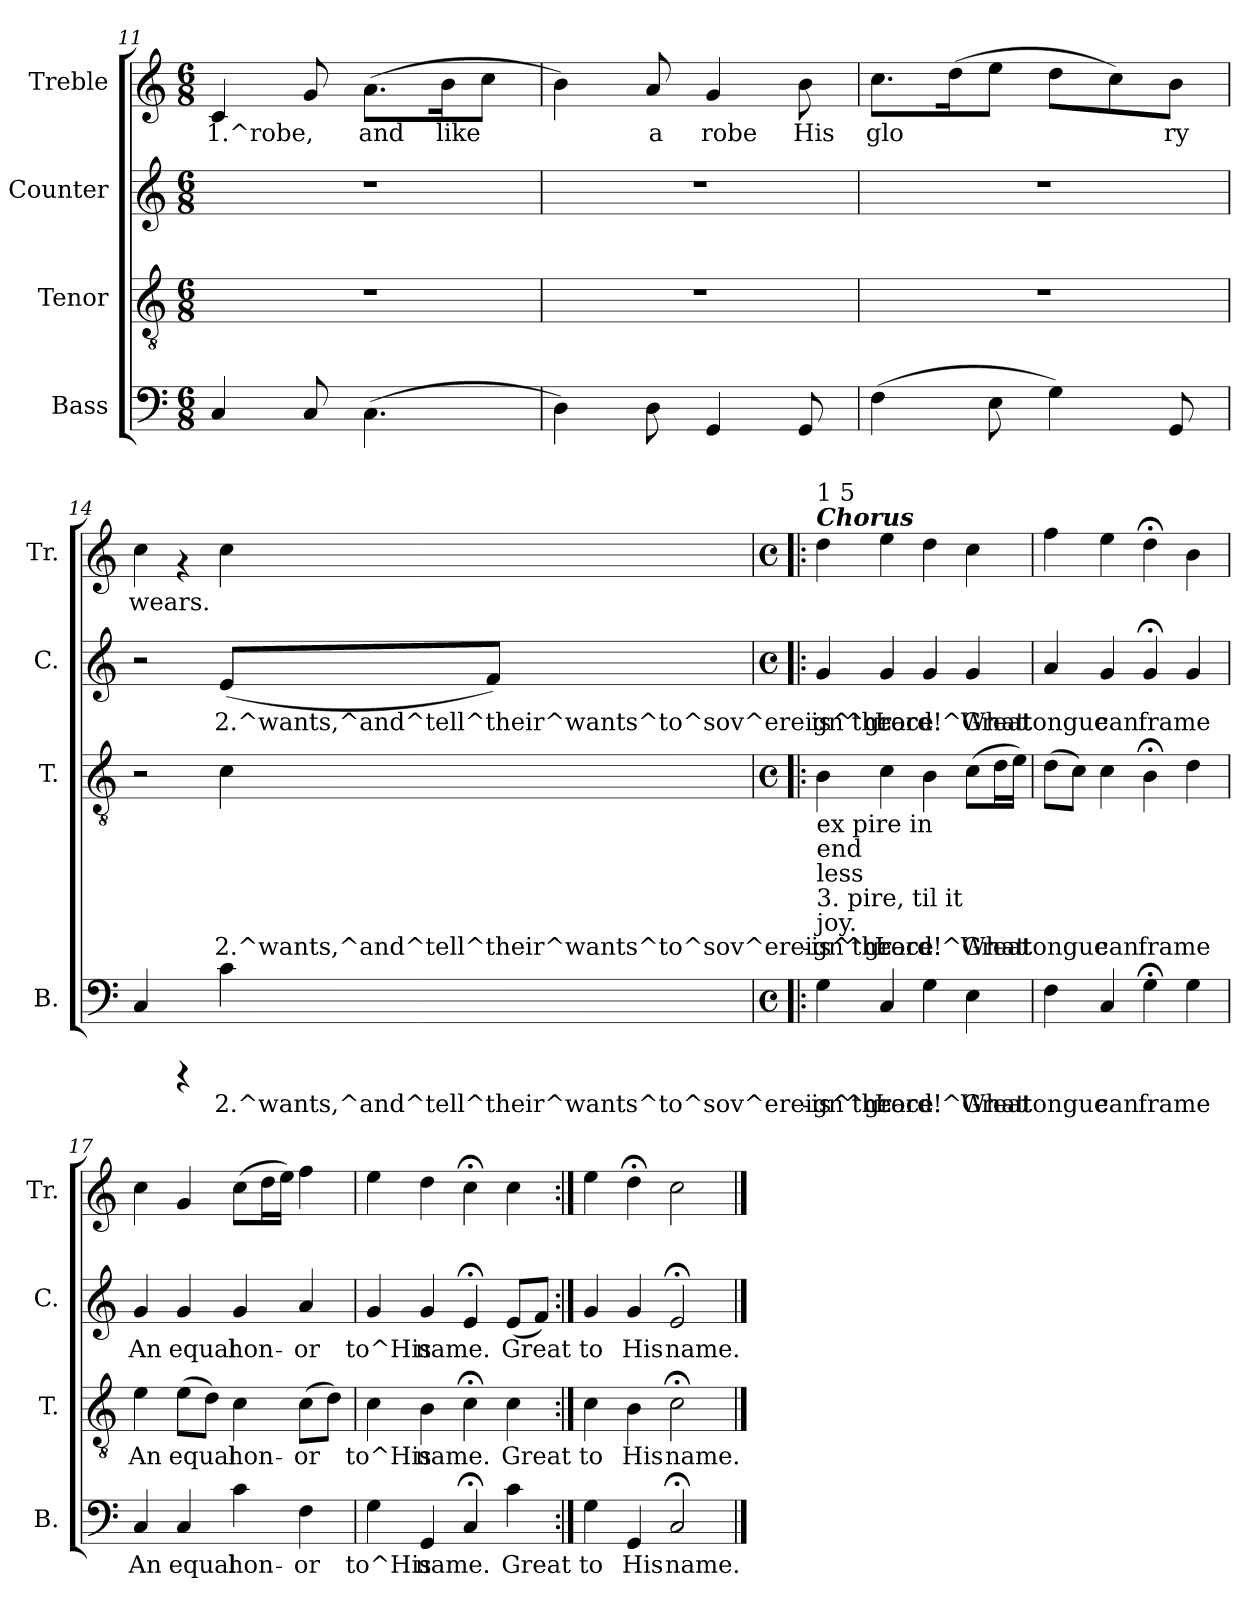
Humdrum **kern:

**kern	**text	**kern	**text	**kern	**text	**kern	**text
*part4	*part4	*part3	*part3	*part2	*part2	*part1	*part1
*staff4	*staff4	*staff3	*staff3	*staff2	*staff2	*staff1	*staff1
*I"Bass	*	*I"Tenor	*	*I"Counter	*	*I"Treble	*
*I'B.	*	*I'T.	*	*I'C.	*	*I'Tr.	*
!!LO:PB:g=z
*clefF4	*	*clefGv2	*	*clefG2	*	*clefG2	*
*k[]	*	*k[]	*	*k[]	*	*k[]	*
*C:	*	*C:	*	*C:	*	*C:	*
*M6/8	*	*M6/8	*	*M6/8	*	*M6/8	*
=11	=11	=11	=11	=11	=11	=11	=11
!	!LO:LY:a:rj	!	!	!	!	!	!LO:LY:b:rj
4C/	.	2.r	.	2.r	.	4c/	1.^robe,
!	!LO:LY:a:rj	!	!	!	!	!	!LO:LY:b:rj
8C/	.	.	.	.	.	8g/	.
!	!LO:LY:a:rj	!	!	!	!	!	!LO:LY:b:rj
(>4.C\	.	.	.	.	.	(>8.a\L	and
!	!	!	!	!	!	!	!LO:LY:b:rj
.	.	.	.	.	.	16b\	like-
!	!	!	!	!	!	!	!LO:LY:b:rj
.	.	.	.	.	.	8cc\J	--
=12	=12	=12	=12	=12	=12	=12	=12
!	!LO:LY:a:rj	!	!	!	!	!	!LO:LY:b:rj
4D\)	.	2.r	.	2.r	.	4b\)	--
!	!LO:LY:a:rj	!	!	!	!	!	!LO:LY:b:rj
8D\	.	.	.	.	.	8a/	-a
!	!LO:LY:a:rj	!	!	!	!	!	!LO:LY:b:rj
4GG/	.	.	.	.	.	4g/	robe
!	!LO:LY:a:rj	!	!	!	!	!	!LO:LY:b:rj
8GG/	.	.	.	.	.	8b\	His
=13	=13	=13	=13	=13	=13	=13	=13
!	!LO:LY:a:rj	!	!	!	!	!	!LO:LY:b:rj
(>4F\	.	2.r	.	2.r	.	8.cc\L	glo-
!	!	!	!	!	!	!	!LO:LY:b:rj
.	.	.	.	.	.	(>16dd\	--
!	!LO:LY:a:rj	!	!	!	!	!	!LO:LY:b:rj
8E\	.	.	.	.	.	8ee\J	--
!	!LO:LY:a:rj	!	!	!	!	!	!LO:LY:b:rj
4G\)	.	.	.	.	.	8dd\L	--
!	!	!	!	!	!	!	!LO:LY:b:rj
.	.	.	.	.	.	8cc\)	--
!	!LO:LY:a:rj	!	!	!	!	!	!LO:LY:b:rj
8GG/	.	.	.	.	.	8b\J	-ry
=14	=14	=14	=14	=14	=14	=14	=14
!	!LO:LY:a:rj	!	!	!	!	!	!LO:LY:b:rj
4C/	.	2r	.	2r	.	4cc\	wears.
4rCCC	.	.	.	.	.	4rf	.
!	!LO:LY:a:rj	!	!LO:LY:a:rj	!	!LO:LY:b:rj	!	!LO:LY:b:rj
4c\	2.^wants,^and^tell^their^wants^to^sov^ereign^grace.^Great-	4c\	2.^wants,^and^tell^their^wants^to^sov^ereign^grace.^Great-	(<8e/L	2.^wants,^and^tell^their^wants^to^sov^ereign^grace.^Great-	4cc\	.
!	!	!	!	!	!LO:LY:b:rj	!	!
.	.	.	.	8f/J)	--	.	.
=15!|:	=15!|:	=15!|:	=15!|:	=15!|:	=15!|:	=15!|:	=15!|:
*M4/4	*	*M4/4	*	*M4/4	*	*M4/4	*
*met(c)	*	*met(c)	*	*met(c)	*	*met(c)	*
!	!	!	!	!	!	!LO:TX:a:Bi:t=Chorus	!
!	!	!	!	!	!	!LO:TX:a:t=1 5	!
!	!	!LO:TX:b:t=ex pire in	!	!	!	!	!
!	!	!LO:TX:b:t=end	!	!	!	!	!
!	!	!LO:TX:b:t=less	!	!	!	!	!
!	!	!LO:TX:b:t=3. pire, til it	!	!	!	!	!
!	!	!LO:TX:b:t=joy.	!	!	!	!	!
!	!LO:LY:a:rj	!	!LO:LY:a:rj	!	!LO:LY:b:rj	!	!LO:LY:b:rj
4G\	-is^the	4B\	-is^the	4g/	-is^the	4dd\	.
!	!LO:LY:a:rj	!	!LO:LY:a:rj	!	!LO:LY:b:rj	!	!LO:LY:b:rj
4C/	Lord!	4c\	Lord!	4g/	Lord!	4ee\	.
!	!LO:LY:a:rj	!	!LO:LY:a:rj	!	!LO:LY:b:rj	!	!LO:LY:b:rj
4G\	.	4B\	.	4g/	.	4dd\	.
!	!LO:LY:a:rj	!	!LO:LY:a:rj	!	!LO:LY:b:rj	!	!LO:LY:b:rj
4E\	What	(>8c\L	What	4g/	What	4cc\	.
!	!	!	!LO:LY:a:rj	!	!	!	!
.	.	16d\	.	.	.	.	.
!	!	!	!LO:LY:a:rj	!	!	!	!
.	.	16e\J)	.	.	.	.	.
=16	=16	=16	=16	=16	=16	=16	=16
!	!LO:LY:a:rj	!	!LO:LY:a:rj	!	!LO:LY:b:rj	!	!LO:LY:b:rj
4F\	tongue	(>8d\L	tongue	4a/	tongue	4ff\	.
!	!	!	!LO:LY:a:rj	!	!	!	!
.	.	8c\J)	.	.	.	.	.
!	!LO:LY:a:rj	!	!LO:LY:a:rj	!	!LO:LY:b:rj	!	!LO:LY:b:rj
4C/	can	4c\	can	4g/	can	4ee\	.
!	!LO:LY:a:rj	!	!LO:LY:a:rj	!	!LO:LY:b:rj	!	!LO:LY:b:rj
4G;<\	frame	4B;<\	frame	4g;</	frame	4dd;<\	.
!	!LO:LY:a:rj	!	!LO:LY:a:rj	!	!LO:LY:b:rj	!	!LO:LY:b:rj
4G\	.	4d\	.	4g/	.	4b\	.
=17	=17	=17	=17	=17	=17	=17	=17
!	!LO:LY:a:rj	!	!LO:LY:a:rj	!	!LO:LY:b:rj	!	!LO:LY:b:rj
4C/	An	4e\	An	4g/	An	4cc\	.
!	!LO:LY:a:rj	!	!LO:LY:a:rj	!	!LO:LY:b:rj	!	!LO:LY:b:rj
4C/	equal	(>8e\L	equal	4g/	equal	4g/	.
!	!	!	!LO:LY:a:rj	!	!	!	!
.	.	8d\J)	.	.	.	.	.
!	!LO:LY:a:rj	!	!LO:LY:a:rj	!	!LO:LY:b:rj	!	!LO:LY:b:rj
4c\	hon-	4c\	hon-	4g/	hon-	(>8cc\L	.
!	!	!	!	!	!	!	!LO:LY:b:rj
.	.	.	.	.	.	16dd\	.
!	!	!	!	!	!	!	!LO:LY:b:rj
.	.	.	.	.	.	16ee\J)	.
!	!LO:LY:a:rj	!	!LO:LY:a:rj	!	!LO:LY:b:rj	!	!LO:LY:b:rj
4F\	-or	(>8c\L	-or	4a/	-or	4ff\	.
!	!	!	!LO:LY:a:rj	!	!	!	!
.	.	8d\J)	.	.	.	.	.
=18	=18	=18	=18	=18	=18	=18	=18
!	!LO:LY:a:rj	!	!LO:LY:a:rj	!	!LO:LY:b:rj	!	!LO:LY:b:rj
4G\	to^His	4c\	to^His	4g/	to^His	4ee\	.
!	!LO:LY:a:rj	!	!LO:LY:a:rj	!	!LO:LY:b:rj	!	!LO:LY:b:rj
4GG/	name.	4B\	name.	4g/	name.	4dd\	.
!	!LO:LY:a:rj	!	!LO:LY:a:rj	!	!LO:LY:b:rj	!	!LO:LY:b:rj
4C;</	.	4c;<\	.	4e;</	.	4cc;<\	.
!	!LO:LY:a:rj	!	!LO:LY:a:rj	!	!LO:LY:b:rj	!	!LO:LY:b:rj
4c\	Great	4c\	Great	(<8e/L	Great	4cc\	.
!	!	!	!	!	!LO:LY:b:rj	!	!
.	.	.	.	8f/J)	.	.	.
=19:|!	=19:|!	=19:|!	=19:|!	=19:|!	=19:|!	=19:|!	=19:|!
!	!LO:LY:a:rj	!	!LO:LY:a:rj	!	!LO:LY:b:rj	!	!LO:LY:b:rj
4G\	to	4c\	to	4g/	to	4ee\	.
!	!LO:LY:a:rj	!	!LO:LY:a:rj	!	!LO:LY:b:rj	!	!LO:LY:b:rj
4GG/	His	4B\	His	4g/	His	4dd;<\	.
!	!LO:LY:a:rj	!	!LO:LY:a:rj	!	!LO:LY:b:rj	!	!LO:LY:b:rj
2C;</	name.	2c;<\	name.	2e;</	name.	2cc\	.
==	==	==	==	==	==	==	==
*-	*-	*-	*-	*-	*-	*-	*-
